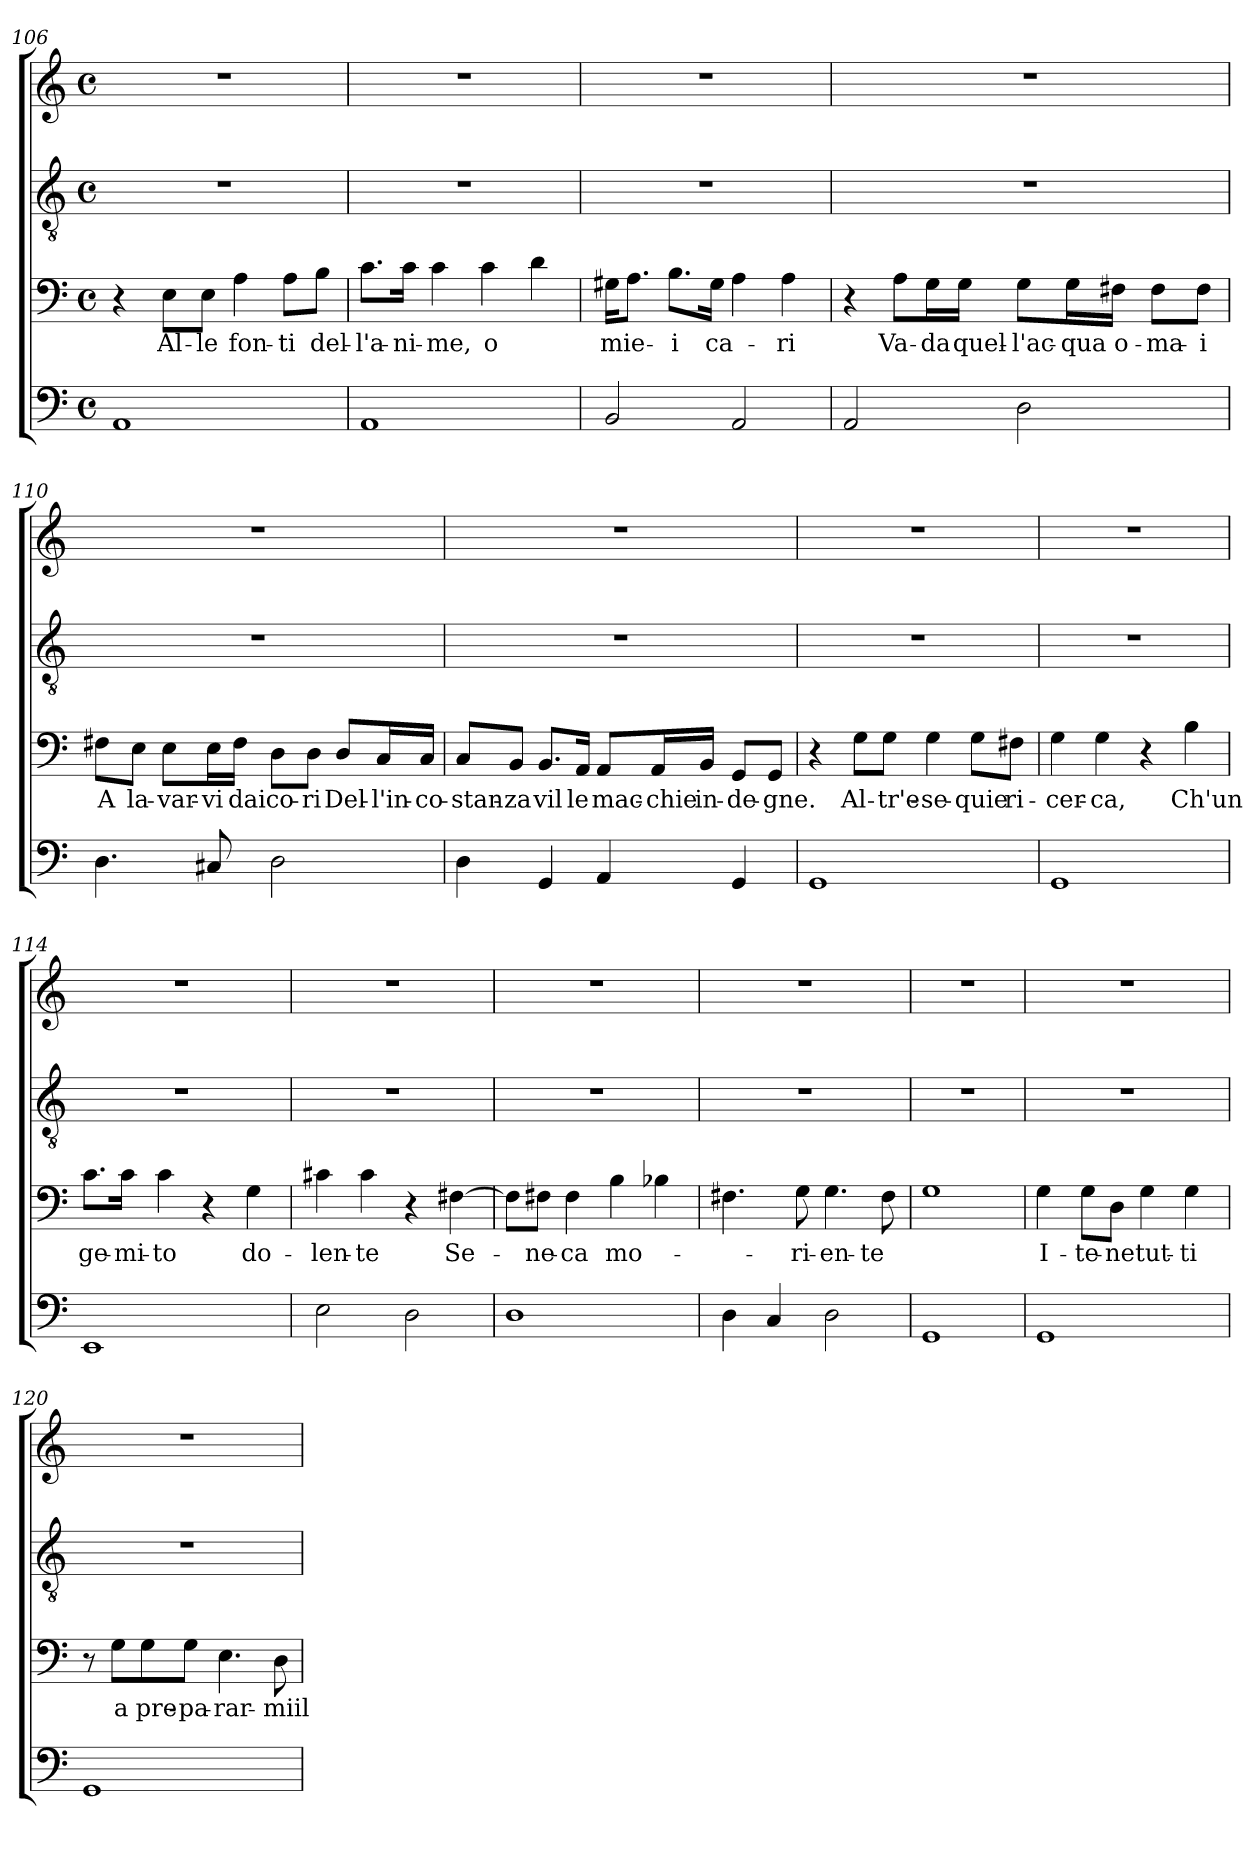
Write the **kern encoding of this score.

**kern	**kern	**text	**kern	**kern
*part4	*part3	*part3	*part2	*part1
*staff4	*staff3	*staff3	*staff2	*staff1
*clefF4	*clefF4	*	*clefGv2	*clefG2
*k[]	*k[]	*	*k[]	*k[]
*M4/4	*M4/4	*	*M4/4	*M4/4
*met(c)	*met(c)	*	*met(c)	*met(c)
=106	=106	=106	=106	=106
1AA	4r	.	1r	1r
!	!	!LO:LY:b	!	!
.	8E\L	Al-	.	.
!	!	!LO:LY:b	!	!
.	8E\J	-le	.	.
!	!	!LO:LY:b	!	!
.	4A\	fon-	.	.
!	!	!LO:LY:b	!	!
.	8A\L	-ti	.	.
!	!	!LO:LY:b	!	!
.	8B\J	del-	.	.
=107	=107	=107	=107	=107
!	!	!LO:LY:b	!	!
1AA	8.c\L	-l'a-	1r	1r
!	!	!LO:LY:b	!	!
.	16c\Jk	-ni-	.	.
!	!	!LO:LY:b	!	!
.	4c\	-me,	.	.
!	!	!LO:LY:b	!	!
.	4c\	o	.	.
.	4d\	.	.	.
=108	=108	=108	=108	=108
!	!	!LO:LY:b	!	!
2BB/	16G#X\KL	mie-	1r	1r
.	8.A\J	.	.	.
!	!	!LO:LY:b	!	!
.	8.B\L	-i	.	.
!	!	!LO:LY:b	!	!
.	16G#\Jk	ca-	.	.
2AA/	4A\	.	.	.
!	!	!LO:LY:b	!	!
.	4A\	-ri	.	.
!!LO:LB:g=z
=109	=109	=109	=109	=109
2AA/	4r	.	1r	1r
!	!	!LO:LY:b	!	!
.	8A\L	Va-	.	.
!	!	!LO:LY:b	!	!
.	16G\L	-da	.	.
!	!	!LO:LY:b	!	!
.	16G\JJ	quel-	.	.
!	!	!LO:LY:b	!	!
2D\	8G\L	-l'ac-	.	.
!	!	!LO:LY:b	!	!
.	16G\L	-qua	.	.
!	!	!LO:LY:b	!	!
.	16F#X\JJ	o-	.	.
!	!	!LO:LY:b	!	!
.	8F#\L	-ma-	.	.
!	!	!LO:LY:b	!	!
.	8F#\J	-i	.	.
!!LO:LB:g=z
=110	=110	=110	=110	=110
!	!	!LO:LY:b	!	!
4.D\	8F#X\L	A	1r	1r
!	!	!LO:LY:b	!	!
.	8E\J	la-	.	.
!	!	!LO:LY:b	!	!
.	8E\L	-var-	.	.
!	!	!LO:LY:b	!	!
8C#X/	16E\L	-vi	.	.
!	!	!LO:LY:b	!	!
.	16F#\JJ	dai	.	.
!	!	!LO:LY:b	!	!
2D\	8D\L	co-	.	.
!	!	!LO:LY:b	!	!
.	8D\J	-ri	.	.
!	!	!LO:LY:b	!	!
.	8D/L	Del-	.	.
!	!	!LO:LY:b	!	!
.	16C/L	-l'in-	.	.
!	!	!LO:LY:b	!	!
.	16C/JJ	-co-	.	.
=111	=111	=111	=111	=111
!	!	!LO:LY:b	!	!
4D\	8C/L	-stan-	1r	1r
!	!	!LO:LY:b	!	!
.	8BB/J	-za	.	.
!	!	!LO:LY:b	!	!
4GG/	8.BB/L	vil	.	.
!	!	!LO:LY:b	!	!
.	16AA/Jk	le	.	.
!	!	!LO:LY:b	!	!
4AA/	8AA/L	mac-	.	.
!	!	!LO:LY:b	!	!
.	16AA/L	-chie	.	.
!	!	!LO:LY:b	!	!
.	16BB/JJ	in-	.	.
!	!	!LO:LY:b	!	!
4GG/	8GG/L	-de-	.	.
!	!	!LO:LY:b	!	!
.	8GG/J	-gne.	.	.
=112	=112	=112	=112	=112
1GG	4r	.	1r	1r
!	!	!LO:LY:b	!	!
.	8G\L	Al-	.	.
!	!	!LO:LY:b	!	!
.	8G\J	-tr'e-	.	.
!	!	!LO:LY:b	!	!
.	4G\	-se-	.	.
!	!	!LO:LY:b	!	!
.	8G\L	-quie	.	.
!	!	!LO:LY:b	!	!
.	8F#X\J	ri-	.	.
!!LO:PB:g=z
=113	=113	=113	=113	=113
!	!	!LO:LY:b	!	!
1GG	4G\	-cer-	1r	1r
!	!	!LO:LY:b	!	!
.	4G\	-ca,	.	.
.	4r	.	.	.
!	!	!LO:LY:b	!	!
.	4B\	Ch'un	.	.
!!LO:LB:g=z
=114	=114	=114	=114	=114
!	!	!LO:LY:b	!	!
1EE	8.c\L	ge-	1r	1r
!	!	!LO:LY:b	!	!
.	16c\Jk	-mi-	.	.
!	!	!LO:LY:b	!	!
.	4c\	-to	.	.
.	4r	.	.	.
!	!	!LO:LY:b	!	!
.	4G\	do-	.	.
=115	=115	=115	=115	=115
!	!	!LO:LY:b	!	!
2E\	4c#X\	-len-	1r	1r
!	!	!LO:LY:b	!	!
.	4c#\	-te	.	.
2D\	4r	.	.	.
!	!	!LO:LY:b	!	!
.	[4F#X\	Se-	.	.
=116	=116	=116	=116	=116
1D	8F#\L]	.	1r	1r
!	!	!LO:LY:b	!	!
.	8F#X\J	-ne-	.	.
!	!	!LO:LY:b	!	!
.	4F#\	-ca	.	.
!	!	!LO:LY:b	!	!
.	4B\	mo-	.	.
.	4B-X\	.	.	.
=117	=117	=117	=117	=117
4D\	4.F#X\	.	1r	1r
4C/	.	.	.	.
!	!	!LO:LY:b	!	!
.	8G\	-ri-	.	.
!	!	!LO:LY:b	!	!
2D\	4.G\	-en-	.	.
!	!	!LO:LY:b	!	!
.	8F#\	-te	.	.
=118	=118	=118	=118	=118
!	!	!LO:LY:b	!	!
1GG	1G	.	1r	1r
=119	=119	=119	=119	=119
!	!	!LO:LY:b	!	!
1GG	4G\	I-	1r	1r
!	!	!LO:LY:b	!	!
.	8G\L	-te-	.	.
!	!	!LO:LY:b	!	!
.	8D\J	-ne	.	.
!	!	!LO:LY:b	!	!
.	4G\	tut-	.	.
!	!	!LO:LY:b	!	!
.	4G\	-ti	.	.
!!LO:LB:g=z
=120	=120	=120	=120	=120
1GG	8r	.	1r	1r
!	!	!LO:LY:b	!	!
.	8G\L	a	.	.
!	!	!LO:LY:b	!	!
.	8G\	pre-	.	.
!	!	!LO:LY:b	!	!
.	8G\J	-pa-	.	.
!	!	!LO:LY:b	!	!
.	4.E\	-rar-	.	.
!	!	!LO:LY:b	!	!
.	8D\	-miil	.	.
=	=	=	=	=
*-	*-	*-	*-	*-
